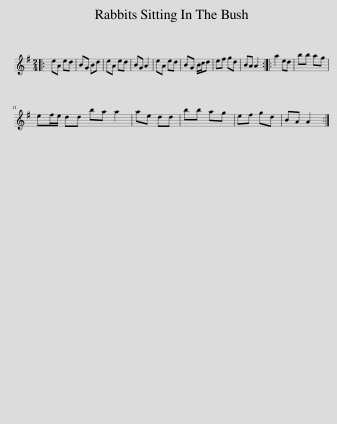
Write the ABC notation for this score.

X:1
L:1/8
M:2/4
I:linebreak $
K:G
V:1 treble
V:1
|: eA ed | BG Bd | eA ed | BG A2 | eA ed | %5
 BG B/c/d | ef gd | BA A2 :: a2 ed | bb ag |$ %10
 ef/e/ dd ba a2 | ae dd | bb ag | ef gd | BA A2 :| %15
